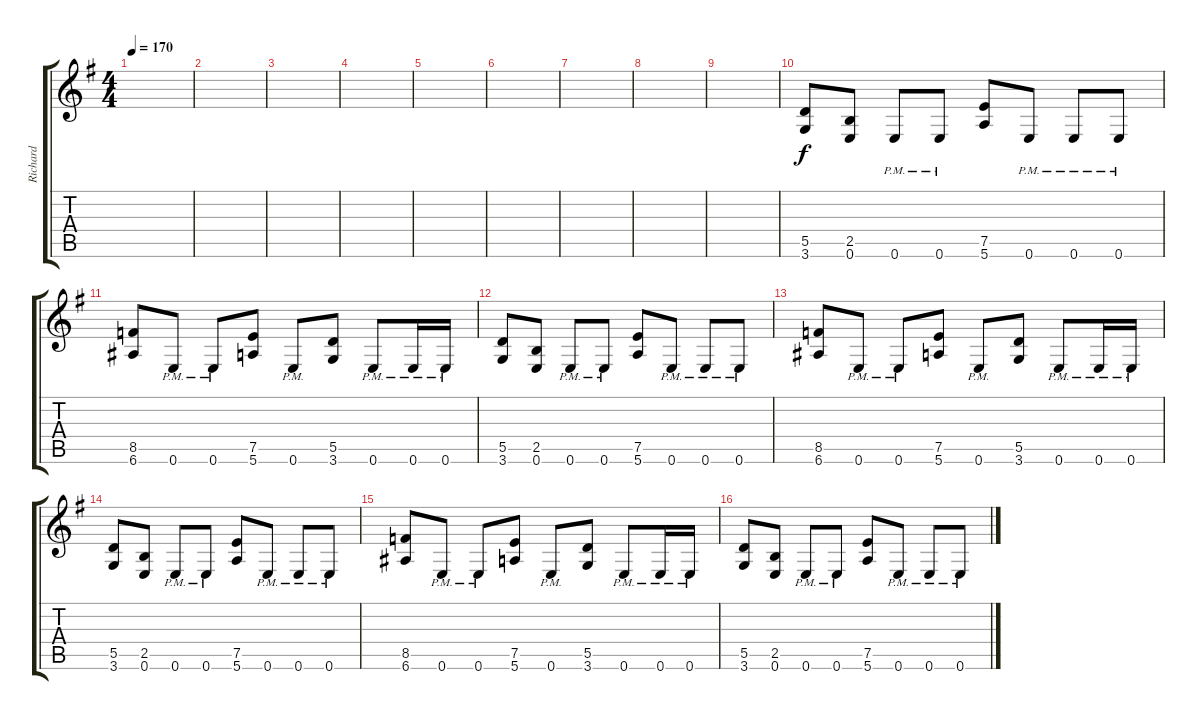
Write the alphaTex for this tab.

\track ("Richard" "Richard") {instrument distortionguitar}
\staff {score tabs}
\tuning (E4 B3 G3 D3 A2 E2) {hide}
\ts (4 4)
\tempo 170
\clef g2
\ks g
|
|
|
|
|
|
|
|
|
(5.5 3.6).8 (2.5 0.6).8 0.6{pm}.8 0.6{pm}.8 (7.5 5.6).8 0.6{pm}.8 0.6{pm}.8 0.6{pm}.8 |
(8.5 6.6).8 0.6{pm}.8 0.6{pm}.8 (7.5 5.6).8 0.6{pm}.8 (5.5 3.6).8 0.6{pm}.8 0.6{pm}.16 0.6{pm}.16 |
(5.5 3.6).8 (2.5 0.6).8 0.6{pm}.8 0.6{pm}.8 (7.5 5.6).8 0.6{pm}.8 0.6{pm}.8 0.6{pm}.8 |
(8.5 6.6).8 0.6{pm}.8 0.6{pm}.8 (7.5 5.6).8 0.6{pm}.8 (5.5 3.6).8 0.6{pm}.8 0.6{pm}.16 0.6{pm}.16 |
(5.5 3.6).8 (2.5 0.6).8 0.6{pm}.8 0.6{pm}.8 (7.5 5.6).8 0.6{pm}.8 0.6{pm}.8 0.6{pm}.8 |
(8.5 6.6).8 0.6{pm}.8 0.6{pm}.8 (7.5 5.6).8 0.6{pm}.8 (5.5 3.6).8 0.6{pm}.8 0.6{pm}.16 0.6{pm}.16 |
(5.5 3.6).8 (2.5 0.6).8 0.6{pm}.8 0.6{pm}.8 (7.5 5.6).8 0.6{pm}.8 0.6{pm}.8 0.6{pm}.8
